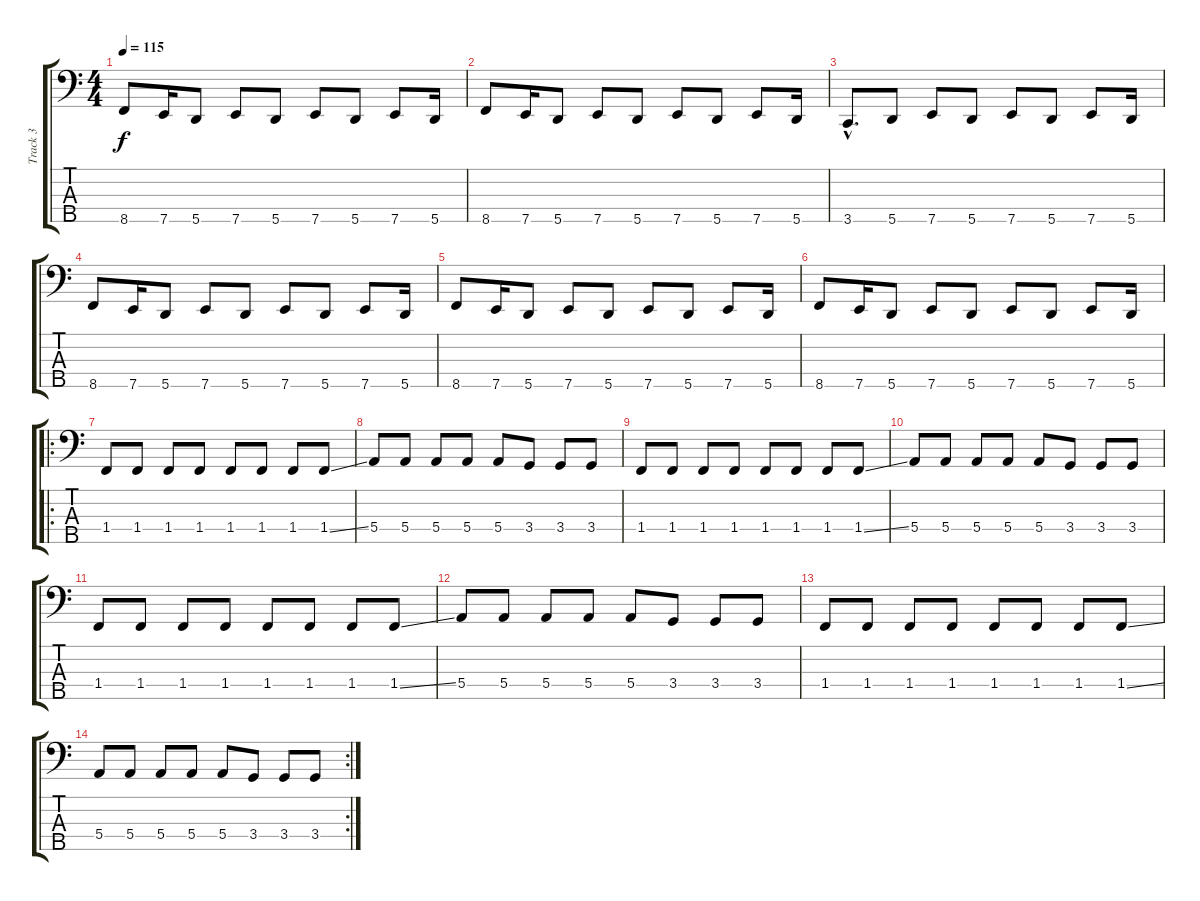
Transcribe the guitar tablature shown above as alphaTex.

\track ("Track 3" "Track 3") {instrument electricbassfinger}
\staff {score tabs}
\tuning (G2 D2 A1 E1 A0) {hide}
\ts (4 4)
\tempo 115
\clef f4
\ks c
8.5.8{dy f} 7.5.16 5.5.8 7.5.8 5.5.8 7.5.8 5.5.8 7.5.8 5.5.16 |
8.5.8 7.5.16 5.5.8 7.5.8 5.5.8 7.5.8 5.5.8 7.5.8 5.5.16 |
3.5{hac}.8{d} 5.5.8 7.5.8 5.5.8 7.5.8 5.5.8 7.5.8 5.5.16 |
8.5.8 7.5.16 5.5.8 7.5.8 5.5.8 7.5.8 5.5.8 7.5.8 5.5.16 |
8.5.8 7.5.16 5.5.8 7.5.8 5.5.8 7.5.8 5.5.8 7.5.8 5.5.16 |
8.5.8 7.5.16 5.5.8 7.5.8 5.5.8 7.5.8 5.5.8 7.5.8 5.5.16 |
\ro
1.4.8 1.4.8 1.4.8 1.4.8 1.4.8 1.4.8 1.4.8 1.4{ss}.8 |
5.4.8 5.4.8 5.4.8 5.4.8 5.4.8 3.4.8 3.4.8 3.4.8 |
1.4.8 1.4.8 1.4.8 1.4.8 1.4.8 1.4.8 1.4.8 1.4{ss}.8 |
5.4.8 5.4.8 5.4.8 5.4.8 5.4.8 3.4.8 3.4.8 3.4.8 |
1.4.8 1.4.8 1.4.8 1.4.8 1.4.8 1.4.8 1.4.8 1.4{ss}.8 |
5.4.8 5.4.8 5.4.8 5.4.8 5.4.8 3.4.8 3.4.8 3.4.8 |
1.4.8 1.4.8 1.4.8 1.4.8 1.4.8 1.4.8 1.4.8 1.4{ss}.8 |
\rc 2
5.4.8 5.4.8 5.4.8 5.4.8 5.4.8 3.4.8 3.4.8 3.4.8
